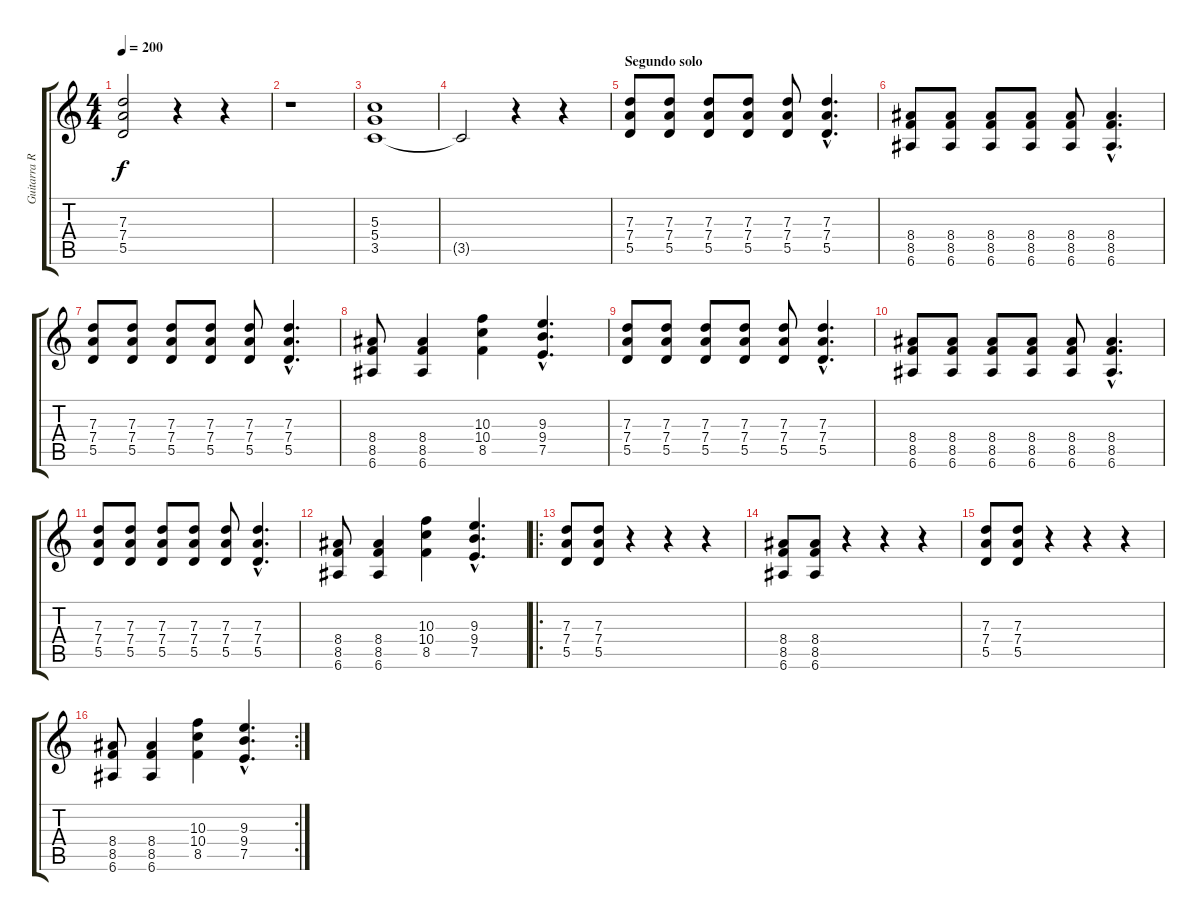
\track ("Guitarra Rítmica" "Guitarra R") {instrument electricguitarclean}
\staff {score tabs}
\tuning (E4 B3 G3 D3 A2 E2) {hide}
\ts (4 4)
\tempo 200
\clef g2
\ks c
(7.3 7.4 5.5).2{dy f} r.4 r.4 |
r.1 |
(5.3 5.4 3.5).1 |
3.5{t}.2 r.4 r.4 |
\section ("" "Segundo solo")
(7.3 7.4 5.5).8 (7.3 7.4 5.5).8 (7.3 7.4 5.5).8 (7.3 7.4 5.5).8 (7.3 7.4 5.5).8 (7.3{hac} 7.4{hac} 5.5{hac}).4{d} |
(8.4 8.5 6.6).8 (8.4 8.5 6.6).8 (8.4 8.5 6.6).8 (8.4 8.5 6.6).8 (8.4 8.5 6.6).8 (8.4{hac} 8.5{hac} 6.6{hac}).4{d} |
(7.3 7.4 5.5).8 (7.3 7.4 5.5).8 (7.3 7.4 5.5).8 (7.3 7.4 5.5).8 (7.3 7.4 5.5).8 (7.3{hac} 7.4{hac} 5.5{hac}).4{d} |
(8.4 8.5 6.6).8 (8.4 8.5 6.6).4 (10.3 10.4 8.5).4 (9.3{hac} 9.4{hac} 7.5{hac}).4{d} |
(7.3 7.4 5.5).8 (7.3 7.4 5.5).8 (7.3 7.4 5.5).8 (7.3 7.4 5.5).8 (7.3 7.4 5.5).8 (7.3{hac} 7.4{hac} 5.5{hac}).4{d} |
(8.4 8.5 6.6).8 (8.4 8.5 6.6).8 (8.4 8.5 6.6).8 (8.4 8.5 6.6).8 (8.4 8.5 6.6).8 (8.4{hac} 8.5{hac} 6.6{hac}).4{d} |
(7.3 7.4 5.5).8 (7.3 7.4 5.5).8 (7.3 7.4 5.5).8 (7.3 7.4 5.5).8 (7.3 7.4 5.5).8 (7.3{hac} 7.4{hac} 5.5{hac}).4{d} |
(8.4 8.5 6.6).8 (8.4 8.5 6.6).4 (10.3 10.4 8.5).4 (9.3{hac} 9.4{hac} 7.5{hac}).4{d} |
\ro
(7.3 7.4 5.5).8 (7.3 7.4 5.5).8 r.4 r.4 r.4 |
(8.4 8.5 6.6).8 (8.4 8.5 6.6).8 r.4 r.4 r.4 |
(7.3 7.4 5.5).8 (7.3 7.4 5.5).8 r.4 r.4 r.4 |
\rc 2
(8.4 8.5 6.6).8 (8.4 8.5 6.6).4 (10.3 10.4 8.5).4 (9.3{hac} 9.4{hac} 7.5{hac}).4{d}
